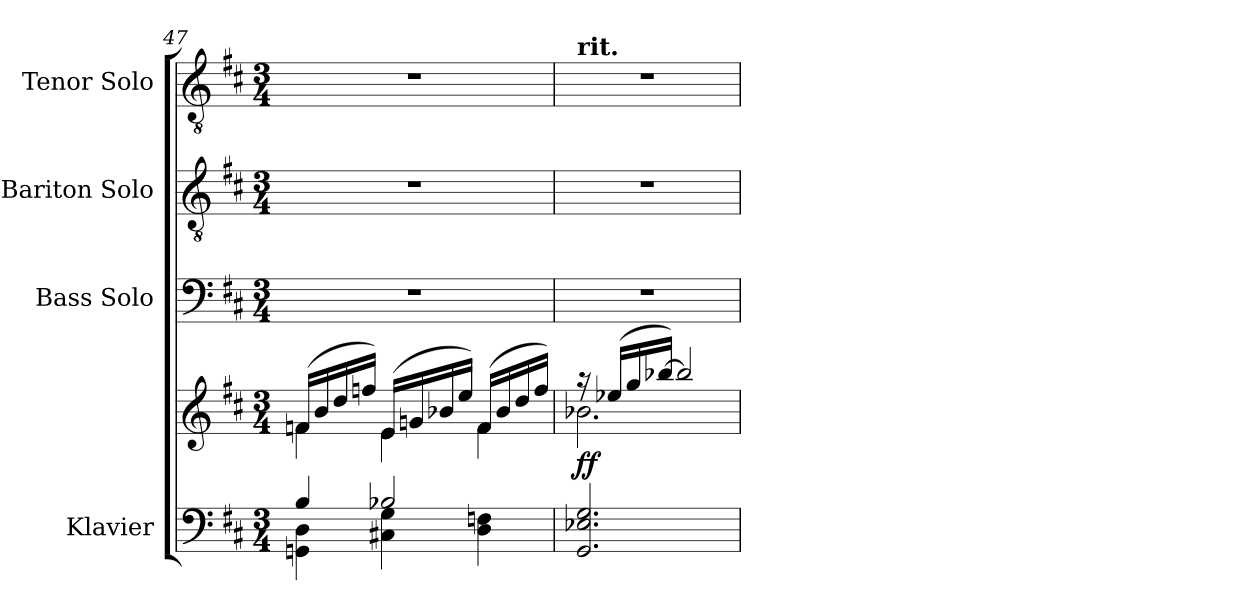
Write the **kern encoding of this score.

**kern	**kern	**dynam	**kern	**kern	**kern
*part4	*part4	*part4	*part3	*part2	*part1
*staff5	*staff4	*staff4/5	*staff3	*staff2	*staff1
*I"Klavier	*	*	*I"Bass Solo	*I"Bariton Solo	*I"Tenor Solo
*	*	*	*I'B S	*I'B r S	*I'T S
*clefF4	*clefG2	*	*clefF4	*clefGv2	*clefGv2
*k[f#c#]	*k[f#c#]	*	*k[f#c#]	*k[f#c#]	*k[f#c#]
*M3/4	*M3/4	*	*M3/4	*M3/4	*M3/4
=47	=47	=47	=47	=47	=47
*^	*^	*	*	*	*
4B/	4GGn\ 4D\	(16fn/LL	4f\	.	2.r	2.r	2.r
.	.	16b/	.	.	.	.	.
.	.	16dd/	.	.	.	.	.
.	.	16ffn/JJ)	.	.	.	.	.
2B-X/	4C#X\ 4G\	(16e/LL	4e\	.	.	.	.
.	.	16gn/	.	.	.	.	.
.	.	16b-X/	.	.	.	.	.
.	.	16ee/JJ)	.	.	.	.	.
.	4D\ 4Fn\	(16f/LL	4f\	.	.	.	.
.	.	16b-/	.	.	.	.	.
.	.	16dd/	.	.	.	.	.
.	.	16ff/JJ)	.	.	.	.	.
*v	*v	*	*	*	*	*	*
=48	=48	=48	=48	=48	=48	=48
!	!	!	!	!	!	!LO:TX:a:B:t=rit.
!	!	!	!LO:DY:a=2	!	!	!
2.GG/ 2.E-X/ 2.G/	16r	2.b-X\	ff	2.r	2.r	2.r
.	(16ee-X/LL	.	.	.	.	.
.	16gg/	.	.	.	.	.
.	[16bb-X/JJ)	.	.	.	.	.
.	2bb-/]	.	.	.	.	.
*	*v	*v	*	*	*	*
=	=	=	=	=	=
*-	*-	*-	*-	*-	*-
